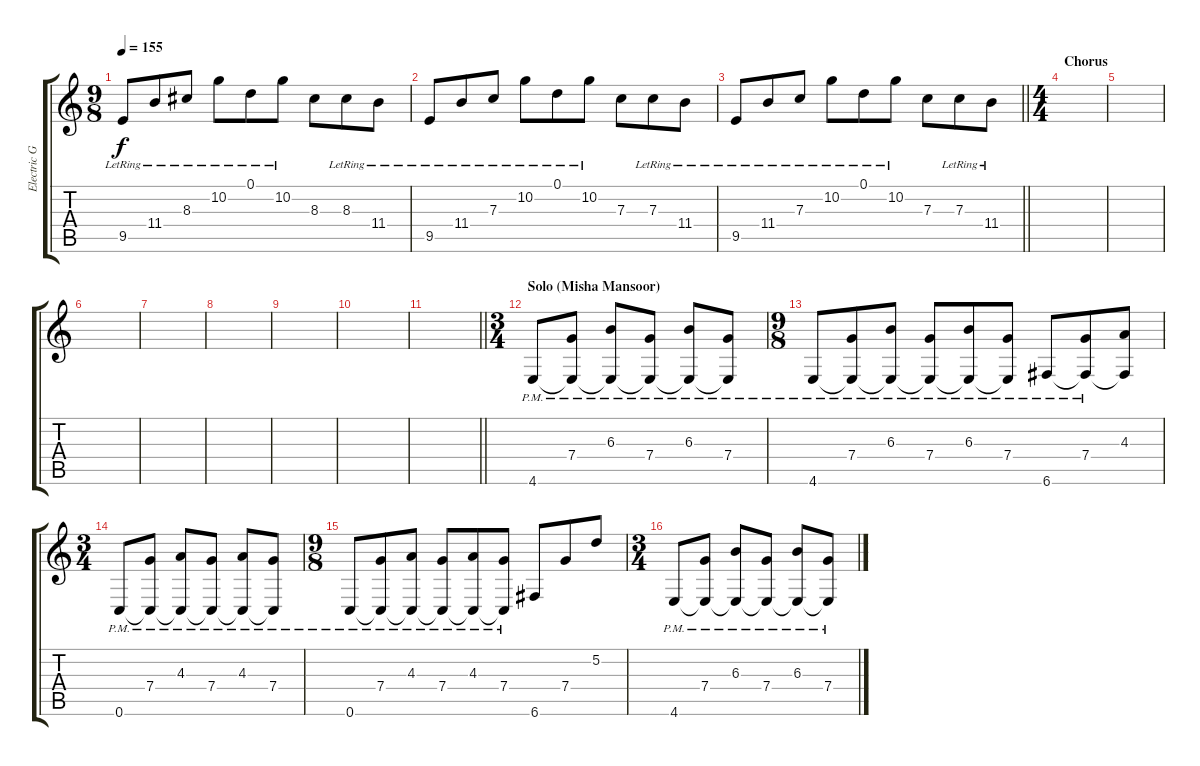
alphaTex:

\track ("Electric Guitar 2" "Electric G") {instrument distortionguitar}
\staff {score tabs}
\tuning (D4 A3 F3 C3 G2 C2) {hide}
\ts (9 8)
\tempo 155
\clef g2
\ks c
9.5{lr}.8{dy f} 11.4{lr}.8 8.3{lr}.8 10.2{lr}.8 0.1{lr}.8 10.2{lr}.8 8.3.8 8.3{lr}.8 11.4{lr}.8 |
9.5{lr}.8 11.4{lr}.8 7.3{lr}.8 10.2{lr}.8 0.1{lr}.8 10.2{lr}.8 7.3.8 7.3{lr}.8 11.4{lr}.8 |
\barLineRight lightlight
9.5{lr}.8 11.4{lr}.8 7.3{lr}.8 10.2{lr}.8 0.1{lr}.8 10.2{lr}.8 7.3.8 7.3{lr}.8 11.4{lr}.8 |
\ts (4 4)
\section ("" "Chorus")
|
|
|
|
|
|
|
\barLineRight lightlight
|
\ts (3 4)
\section ("" "Solo (Misha Mansoor)")
4.6{pm}.8{volume 13 instrument distortionguitar} (7.4{pm} 4.6{t}).8 (6.3{pm} 4.6{t}).8 (7.4{pm} 4.6{t}).8 (6.3{pm} 4.6{t}).8 (7.4{pm} 4.6{t}).8 |
\ts (9 8)
4.6{pm}.8 (7.4{pm} 4.6{t}).8 (6.3{pm} 4.6{t}).8 (7.4{pm} 4.6{t}).8 (6.3{pm} 4.6{t}).8 (7.4{pm} 4.6{t}).8 6.6{pm}.8 (7.4{pm} 6.6{t}).8 (4.3 6.6{t}).8 |
\ts (3 4)
0.6{pm}.8 (7.4{pm} 0.6{t}).8 (4.3{pm} 0.6{t}).8 (7.4{pm} 0.6{t}).8 (4.3{pm} 0.6{t}).8 (7.4{pm} 0.6{t}).8 |
\ts (9 8)
0.6{pm}.8 (7.4{pm} 0.6{t}).8 (4.3{pm} 0.6{t}).8 (7.4{pm} 0.6{t}).8 (4.3{pm} 0.6{t}).8 (7.4{pm} 0.6{t}).8 6.6.8 7.4.8 5.2.8 |
\ts (3 4)
4.6{pm}.8 (7.4{pm} 4.6{t}).8 (6.3{pm} 4.6{t}).8 (7.4{pm} 4.6{t}).8 (6.3{pm} 4.6{t}).8 (7.4{pm} 4.6{t}).8
